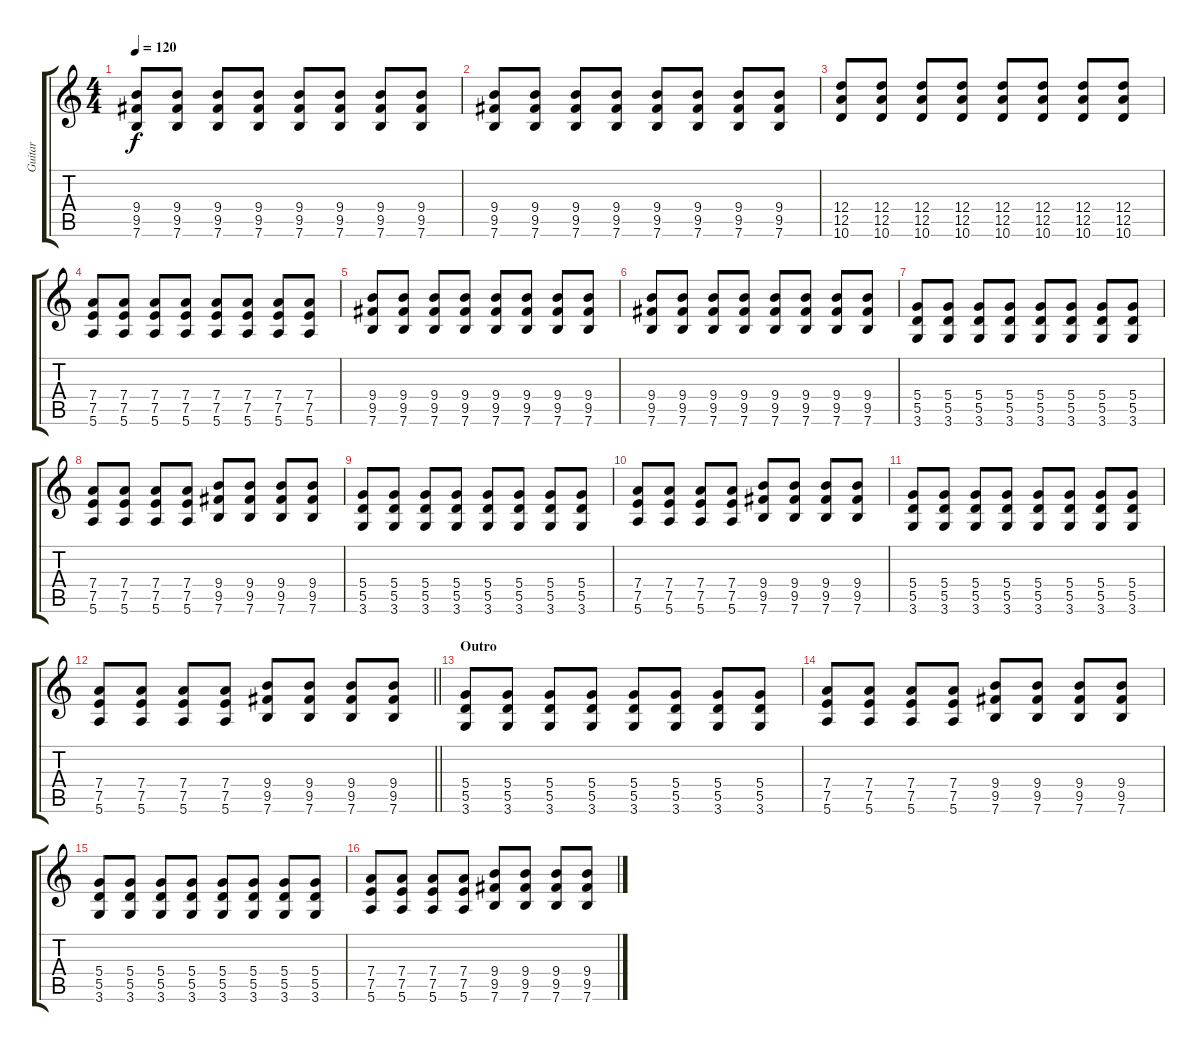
\track ("Guitar" "Guitar") {instrument acousticguitarsteel}
\staff {score tabs}
\tuning (E4 B3 G3 D3 A2 E2) {hide}
\ts (4 4)
\tempo 120
\clef g2
\ks c
(9.4 9.5 7.6).8{dy f} (9.4 9.5 7.6).8 (9.4 9.5 7.6).8 (9.4 9.5 7.6).8 (9.4 9.5 7.6).8 (9.4 9.5 7.6).8 (9.4 9.5 7.6).8 (9.4 9.5 7.6).8 |
(9.4 9.5 7.6).8 (9.4 9.5 7.6).8 (9.4 9.5 7.6).8 (9.4 9.5 7.6).8 (9.4 9.5 7.6).8 (9.4 9.5 7.6).8 (9.4 9.5 7.6).8 (9.4 9.5 7.6).8 |
(12.4 12.5 10.6).8 (12.4 12.5 10.6).8 (12.4 12.5 10.6).8 (12.4 12.5 10.6).8 (12.4 12.5 10.6).8 (12.4 12.5 10.6).8 (12.4 12.5 10.6).8 (12.4 12.5 10.6).8 |
(7.4 7.5 5.6).8 (7.4 7.5 5.6).8 (7.4 7.5 5.6).8 (7.4 7.5 5.6).8 (7.4 7.5 5.6).8 (7.4 7.5 5.6).8 (7.4 7.5 5.6).8 (7.4 7.5 5.6).8 |
(9.4 9.5 7.6).8 (9.4 9.5 7.6).8 (9.4 9.5 7.6).8 (9.4 9.5 7.6).8 (9.4 9.5 7.6).8 (9.4 9.5 7.6).8 (9.4 9.5 7.6).8 (9.4 9.5 7.6).8 |
(9.4 9.5 7.6).8 (9.4 9.5 7.6).8 (9.4 9.5 7.6).8 (9.4 9.5 7.6).8 (9.4 9.5 7.6).8 (9.4 9.5 7.6).8 (9.4 9.5 7.6).8 (9.4 9.5 7.6).8 |
(5.4 5.5 3.6).8 (5.4 5.5 3.6).8 (5.4 5.5 3.6).8 (5.4 5.5 3.6).8 (5.4 5.5 3.6).8 (5.4 5.5 3.6).8 (5.4 5.5 3.6).8 (5.4 5.5 3.6).8 |
(7.4 7.5 5.6).8 (7.4 7.5 5.6).8 (7.4 7.5 5.6).8 (7.4 7.5 5.6).8 (9.4 9.5 7.6).8 (9.4 9.5 7.6).8 (9.4 9.5 7.6).8 (9.4 9.5 7.6).8 |
(5.4 5.5 3.6).8 (5.4 5.5 3.6).8 (5.4 5.5 3.6).8 (5.4 5.5 3.6).8 (5.4 5.5 3.6).8 (5.4 5.5 3.6).8 (5.4 5.5 3.6).8 (5.4 5.5 3.6).8 |
(7.4 7.5 5.6).8 (7.4 7.5 5.6).8 (7.4 7.5 5.6).8 (7.4 7.5 5.6).8 (9.4 9.5 7.6).8 (9.4 9.5 7.6).8 (9.4 9.5 7.6).8 (9.4 9.5 7.6).8 |
(5.4 5.5 3.6).8 (5.4 5.5 3.6).8 (5.4 5.5 3.6).8 (5.4 5.5 3.6).8 (5.4 5.5 3.6).8 (5.4 5.5 3.6).8 (5.4 5.5 3.6).8 (5.4 5.5 3.6).8 |
\barLineRight lightlight
(7.4 7.5 5.6).8 (7.4 7.5 5.6).8 (7.4 7.5 5.6).8 (7.4 7.5 5.6).8 (9.4 9.5 7.6).8 (9.4 9.5 7.6).8 (9.4 9.5 7.6).8 (9.4 9.5 7.6).8 |
\section ("" "Outro")
(5.4 5.5 3.6).8 (5.4 5.5 3.6).8 (5.4 5.5 3.6).8 (5.4 5.5 3.6).8 (5.4 5.5 3.6).8 (5.4 5.5 3.6).8 (5.4 5.5 3.6).8 (5.4 5.5 3.6).8 |
(7.4 7.5 5.6).8 (7.4 7.5 5.6).8 (7.4 7.5 5.6).8 (7.4 7.5 5.6).8 (9.4 9.5 7.6).8 (9.4 9.5 7.6).8 (9.4 9.5 7.6).8 (9.4 9.5 7.6).8 |
(5.4 5.5 3.6).8 (5.4 5.5 3.6).8 (5.4 5.5 3.6).8 (5.4 5.5 3.6).8 (5.4 5.5 3.6).8 (5.4 5.5 3.6).8 (5.4 5.5 3.6).8 (5.4 5.5 3.6).8 |
(7.4 7.5 5.6).8 (7.4 7.5 5.6).8 (7.4 7.5 5.6).8 (7.4 7.5 5.6).8 (9.4 9.5 7.6).8 (9.4 9.5 7.6).8 (9.4 9.5 7.6).8 (9.4 9.5 7.6).8
